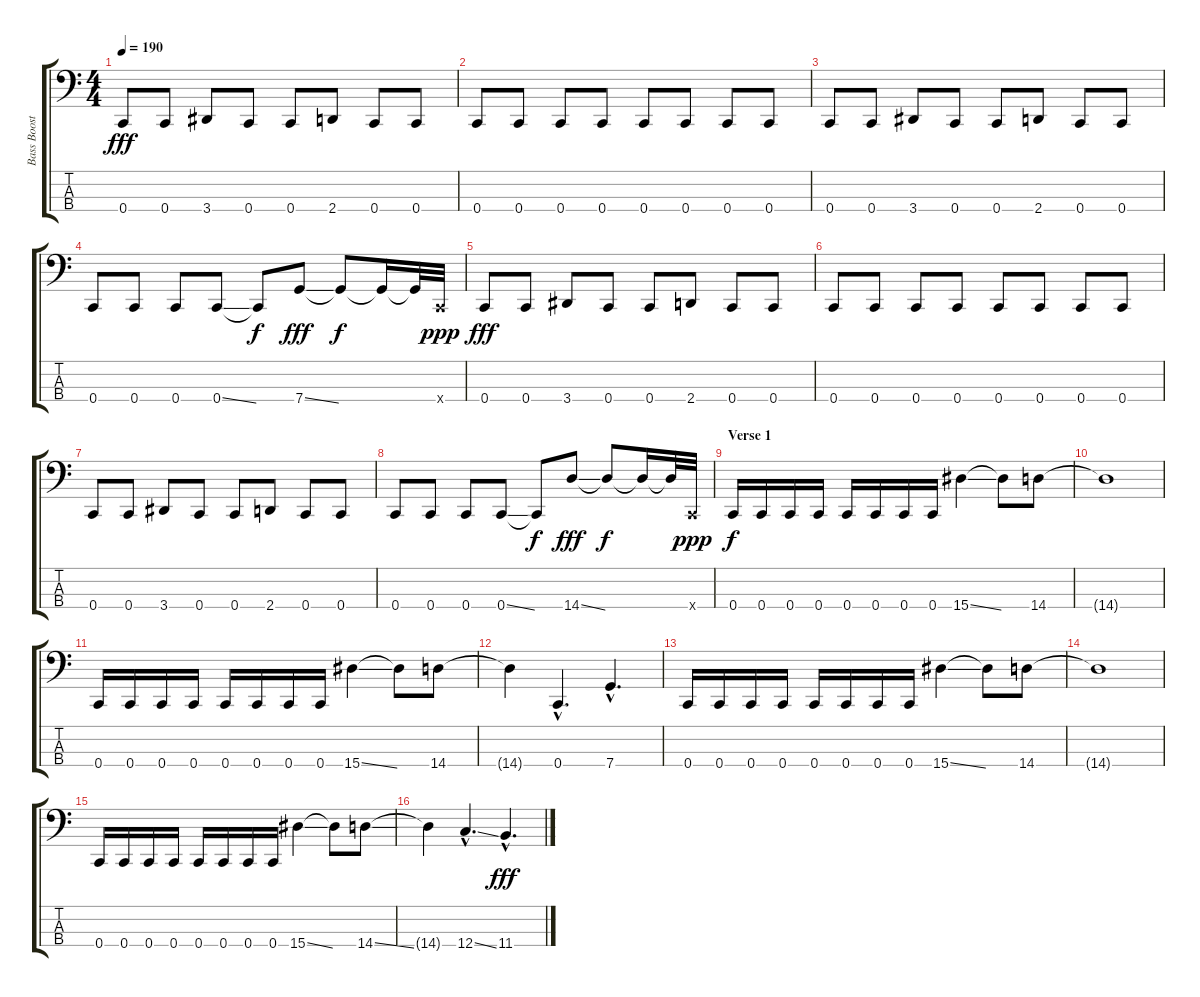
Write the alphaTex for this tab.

\track ("Bass Boost" "Bass Boost") {instrument slapbass2}
\staff {score tabs}
\tuning (F2 C2 G1 C1) {hide}
\ts (4 4)
\tempo 190
\clef f4
\ks c
0.4.8{dy fff} 0.4.8 3.4.8 0.4.8 0.4.8 2.4.8 0.4.8 0.4.8 |
0.4.8 0.4.8 0.4.8 0.4.8 0.4.8 0.4.8 0.4.8 0.4.8 |
0.4.8 0.4.8 3.4.8 0.4.8 0.4.8 2.4.8 0.4.8 0.4.8 |
0.4.8 0.4.8 0.4.8 0.4{ss}.8 0.4{t}.8{dy f} 7.4{ss}.8{dy fff} 7.4{t}.8{dy f} 7.4{t}.16 7.4{t}.32 0.4{x}.32{dy ppp} |
0.4.8{dy fff} 0.4.8 3.4.8 0.4.8 0.4.8 2.4.8 0.4.8 0.4.8 |
0.4.8 0.4.8 0.4.8 0.4.8 0.4.8 0.4.8 0.4.8 0.4.8 |
0.4.8 0.4.8 3.4.8 0.4.8 0.4.8 2.4.8 0.4.8 0.4.8 |
0.4.8 0.4.8 0.4.8 0.4{ss}.8 0.4{t}.8{dy f} 14.4{ss}.8{dy fff} 14.4{t}.8{dy f} 14.4{t}.16 14.4{t}.32 0.4{x}.32{dy ppp} |
\section ("" "Verse 1")
0.4.16{dy f} 0.4.16 0.4.16 0.4.16 0.4.16 0.4.16 0.4.16 0.4.16 15.4{ss}.4 15.4{t}.8 14.4.8 |
14.4{t}.1 |
0.4.16 0.4.16 0.4.16 0.4.16 0.4.16 0.4.16 0.4.16 0.4.16 15.4{ss}.4 15.4{t}.8 14.4.8 |
14.4{t}.4 0.4{hac}.4{d} 7.4{hac}.4{d} |
0.4.16 0.4.16 0.4.16 0.4.16 0.4.16 0.4.16 0.4.16 0.4.16 15.4{ss}.4 15.4{t}.8 14.4.8 |
14.4{t}.1 |
0.4.16 0.4.16 0.4.16 0.4.16 0.4.16 0.4.16 0.4.16 0.4.16 15.4{ss}.4 15.4{t}.8 14.4{ss}.8 |
14.4{t}.4 12.4{ss hac}.4{d} 11.4{ss hac}.4{d dy fff}
